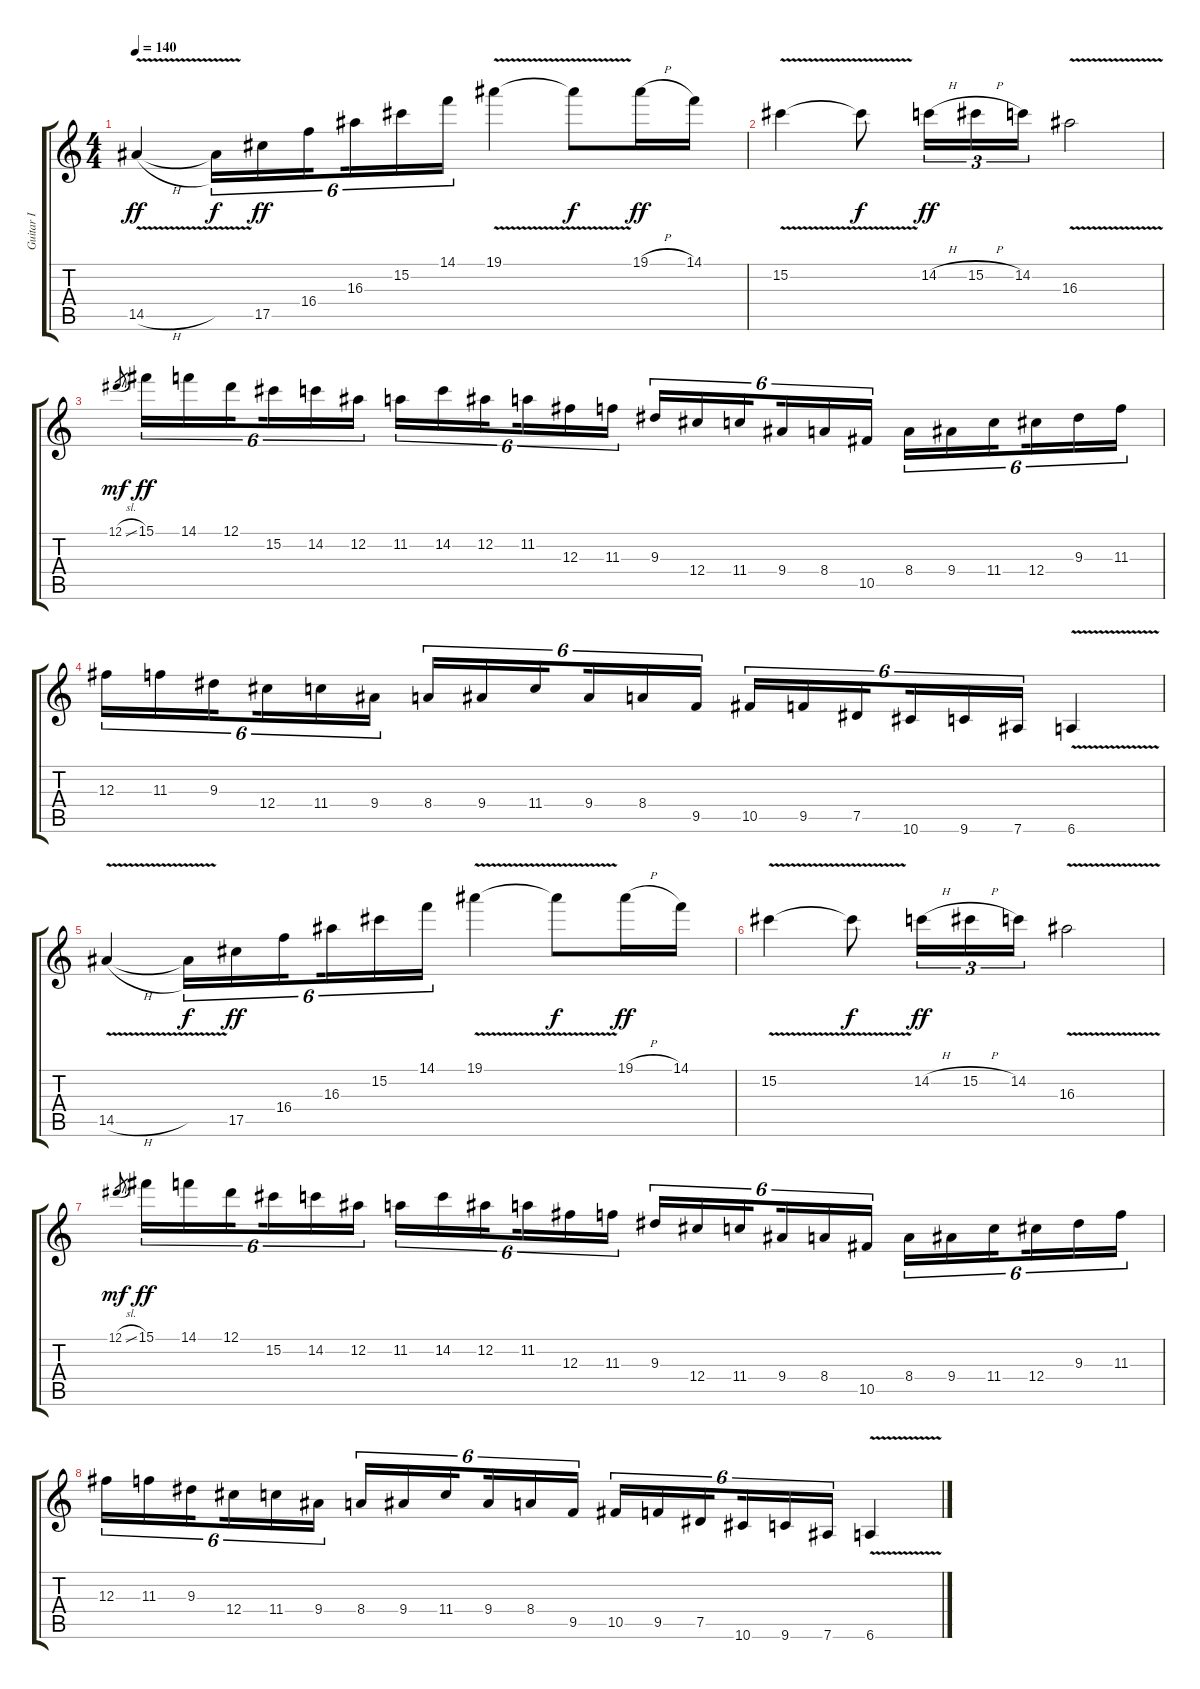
\track ("Guitar I" "Guitar I") {instrument distortionguitar}
\staff {score tabs}
\tuning (Eb4 Bb3 Gb3 Db3 Ab2 Eb2) {hide}
\ts (4 4)
\tempo 140
\clef g2
\ks c
14.5{v h}.4{dy ff} 14.5{t}.16{tu (6 4) dy f} 17.5.16{tu (6 4) dy ff} 16.4.16{tu (6 4) beam splitsecondary} 16.3.16{tu (6 4)} 15.2.16{tu (6 4)} 14.1.16{tu (6 4)} 19.1{v}.4 19.1{t}.8{dy f} 19.1{h}.16{dy ff} 14.1.16 |
15.2{v}.4 15.2{t}.8{dy f} 14.2{h}.16{tu (3 2) dy ff} 15.2{h}.16{tu (3 2)} 14.2.16{tu (3 2)} 16.3{v}.2 |
12.1{sl}.8{gr dy mf} 15.1.16{tu (6 4) dy ff} 14.1.16{tu (6 4)} 12.1.16{tu (6 4) beam splitsecondary} 15.2.16{tu (6 4)} 14.2.16{tu (6 4)} 12.2.16{tu (6 4)} 11.2.16{tu (6 4)} 14.2.16{tu (6 4)} 12.2.16{tu (6 4) beam splitsecondary} 11.2.16{tu (6 4)} 12.3.16{tu (6 4)} 11.3.16{tu (6 4)} 9.3.16{tu (6 4)} 12.4.16{tu (6 4)} 11.4.16{tu (6 4) beam splitsecondary} 9.4.16{tu (6 4)} 8.4.16{tu (6 4)} 10.5.16{tu (6 4)} 8.4.16{tu (6 4)} 9.4.16{tu (6 4)} 11.4.16{tu (6 4) beam splitsecondary} 12.4.16{tu (6 4)} 9.3.16{tu (6 4)} 11.3.16{tu (6 4)} |
12.3.16{tu (6 4)} 11.3.16{tu (6 4)} 9.3.16{tu (6 4) beam splitsecondary} 12.4.16{tu (6 4)} 11.4.16{tu (6 4)} 9.4.16{tu (6 4)} 8.4.16{tu (6 4)} 9.4.16{tu (6 4)} 11.4.16{tu (6 4) beam splitsecondary} 9.4.16{tu (6 4)} 8.4.16{tu (6 4)} 9.5.16{tu (6 4)} 10.5.16{tu (6 4)} 9.5.16{tu (6 4)} 7.5.16{tu (6 4) beam splitsecondary} 10.6.16{tu (6 4)} 9.6.16{tu (6 4)} 7.6.16{tu (6 4)} 6.6{v}.4 |
14.5{v h}.4 14.5{t}.16{tu (6 4) dy f} 17.5.16{tu (6 4) dy ff} 16.4.16{tu (6 4) beam splitsecondary} 16.3.16{tu (6 4)} 15.2.16{tu (6 4)} 14.1.16{tu (6 4)} 19.1{v}.4 19.1{t}.8{dy f} 19.1{h}.16{dy ff} 14.1.16 |
15.2{v}.4 15.2{t}.8{dy f} 14.2{h}.16{tu (3 2) dy ff} 15.2{h}.16{tu (3 2)} 14.2.16{tu (3 2)} 16.3{v}.2 |
12.1{sl}.8{gr dy mf} 15.1.16{tu (6 4) dy ff} 14.1.16{tu (6 4)} 12.1.16{tu (6 4) beam splitsecondary} 15.2.16{tu (6 4)} 14.2.16{tu (6 4)} 12.2.16{tu (6 4)} 11.2.16{tu (6 4)} 14.2.16{tu (6 4)} 12.2.16{tu (6 4) beam splitsecondary} 11.2.16{tu (6 4)} 12.3.16{tu (6 4)} 11.3.16{tu (6 4)} 9.3.16{tu (6 4)} 12.4.16{tu (6 4)} 11.4.16{tu (6 4) beam splitsecondary} 9.4.16{tu (6 4)} 8.4.16{tu (6 4)} 10.5.16{tu (6 4)} 8.4.16{tu (6 4)} 9.4.16{tu (6 4)} 11.4.16{tu (6 4) beam splitsecondary} 12.4.16{tu (6 4)} 9.3.16{tu (6 4)} 11.3.16{tu (6 4)} |
12.3.16{tu (6 4)} 11.3.16{tu (6 4)} 9.3.16{tu (6 4) beam splitsecondary} 12.4.16{tu (6 4)} 11.4.16{tu (6 4)} 9.4.16{tu (6 4)} 8.4.16{tu (6 4)} 9.4.16{tu (6 4)} 11.4.16{tu (6 4) beam splitsecondary} 9.4.16{tu (6 4)} 8.4.16{tu (6 4)} 9.5.16{tu (6 4)} 10.5.16{tu (6 4)} 9.5.16{tu (6 4)} 7.5.16{tu (6 4) beam splitsecondary} 10.6.16{tu (6 4)} 9.6.16{tu (6 4)} 7.6.16{tu (6 4)} 6.6{v}.4
